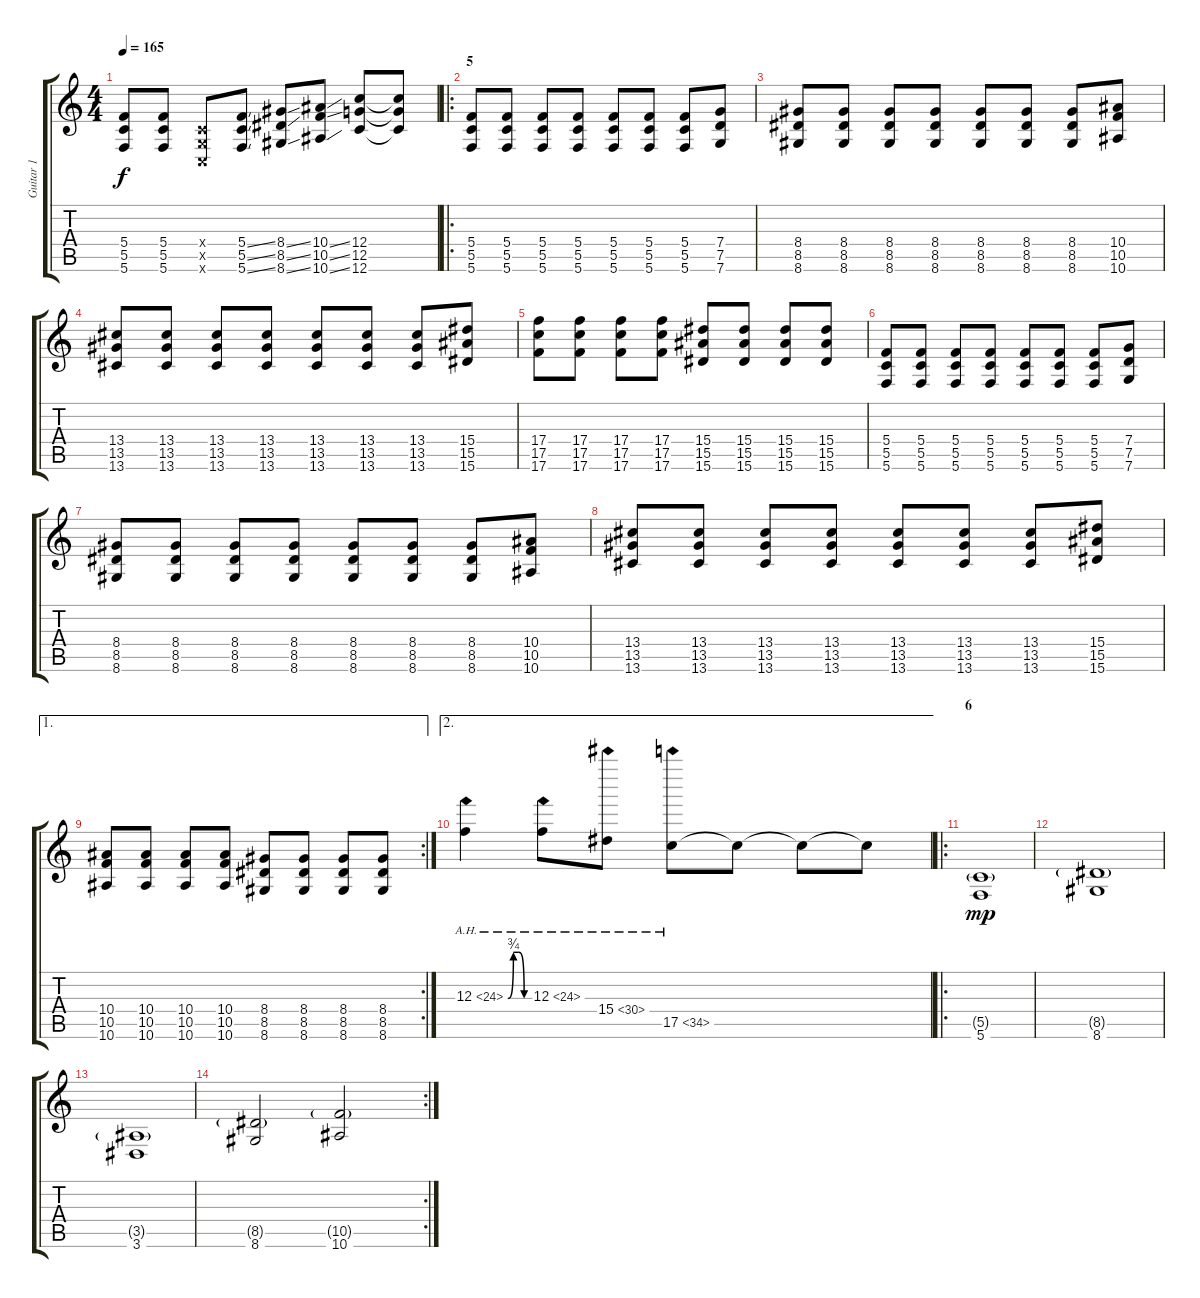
\track ("Guitar 1" "Guitar 1") {instrument overdrivenguitar}
\staff {score tabs}
\tuning (D4 A3 F3 C3 G2 C2) {hide}
\ts (4 4)
\tempo 165
\clef g2
\ks c
(5.4 5.5 5.6).8{dy f} (5.4 5.5 5.6).8 (0.4{x} 0.5{x} 0.6{x}).8 (5.4{ss} 5.5{ss} 5.6{ss}).8 (8.4{ss} 8.5{ss} 8.6{ss}).8 (10.4{ss} 10.5{ss} 10.6{ss}).8 (12.4 12.5 12.6).8 (12.4{t} 12.5{t} 12.6{t}).8 |
\ro
\section ("" "5")
(5.4 5.5 5.6).8 (5.4 5.5 5.6).8 (5.4 5.5 5.6).8 (5.4 5.5 5.6).8 (5.4 5.5 5.6).8 (5.4 5.5 5.6).8 (5.4 5.5 5.6).8 (7.4 7.5 7.6).8 |
(8.4 8.5 8.6).8 (8.4 8.5 8.6).8 (8.4 8.5 8.6).8 (8.4 8.5 8.6).8 (8.4 8.5 8.6).8 (8.4 8.5 8.6).8 (8.4 8.5 8.6).8 (10.4 10.5 10.6).8 |
(13.4 13.5 13.6).8 (13.4 13.5 13.6).8 (13.4 13.5 13.6).8 (13.4 13.5 13.6).8 (13.4 13.5 13.6).8 (13.4 13.5 13.6).8 (13.4 13.5 13.6).8 (15.4 15.5 15.6).8 |
(17.4 17.5 17.6).8 (17.4 17.5 17.6).8 (17.4 17.5 17.6).8 (17.4 17.5 17.6).8 (15.4 15.5 15.6).8 (15.4 15.5 15.6).8 (15.4 15.5 15.6).8 (15.4 15.5 15.6).8 |
(5.4 5.5 5.6).8 (5.4 5.5 5.6).8 (5.4 5.5 5.6).8 (5.4 5.5 5.6).8 (5.4 5.5 5.6).8 (5.4 5.5 5.6).8 (5.4 5.5 5.6).8 (7.4 7.5 7.6).8 |
(8.4 8.5 8.6).8 (8.4 8.5 8.6).8 (8.4 8.5 8.6).8 (8.4 8.5 8.6).8 (8.4 8.5 8.6).8 (8.4 8.5 8.6).8 (8.4 8.5 8.6).8 (10.4 10.5 10.6).8 |
(13.4 13.5 13.6).8 (13.4 13.5 13.6).8 (13.4 13.5 13.6).8 (13.4 13.5 13.6).8 (13.4 13.5 13.6).8 (13.4 13.5 13.6).8 (13.4 13.5 13.6).8 (15.4 15.5 15.6).8 |
\ae 1
\rc 2
(10.4 10.5 10.6).8 (10.4 10.5 10.6).8 (10.4 10.5 10.6).8 (10.4 10.5 10.6).8 (8.4 8.5 8.6).8 (8.4 8.5 8.6).8 (8.4 8.5 8.6).8 (8.4 8.5 8.6).8 |
\ae 2
12.3{be (custom 0 0 15 3 30 3 45 0 60 0) ah 12}.4 12.3{ah 12}.8 15.4{ah 15}.8 17.5{ah 17}.8 17.5{t}.8 17.5{t}.8 17.5{t}.8 |
\ro
\section ("" "6")
(5.5{g} 5.6).1{dy mp} |
(8.5{g} 8.6).1 |
(3.5{g} 3.6).1 |
\rc 2
(8.5{g} 8.6).2 (10.5{g} 10.6).2
